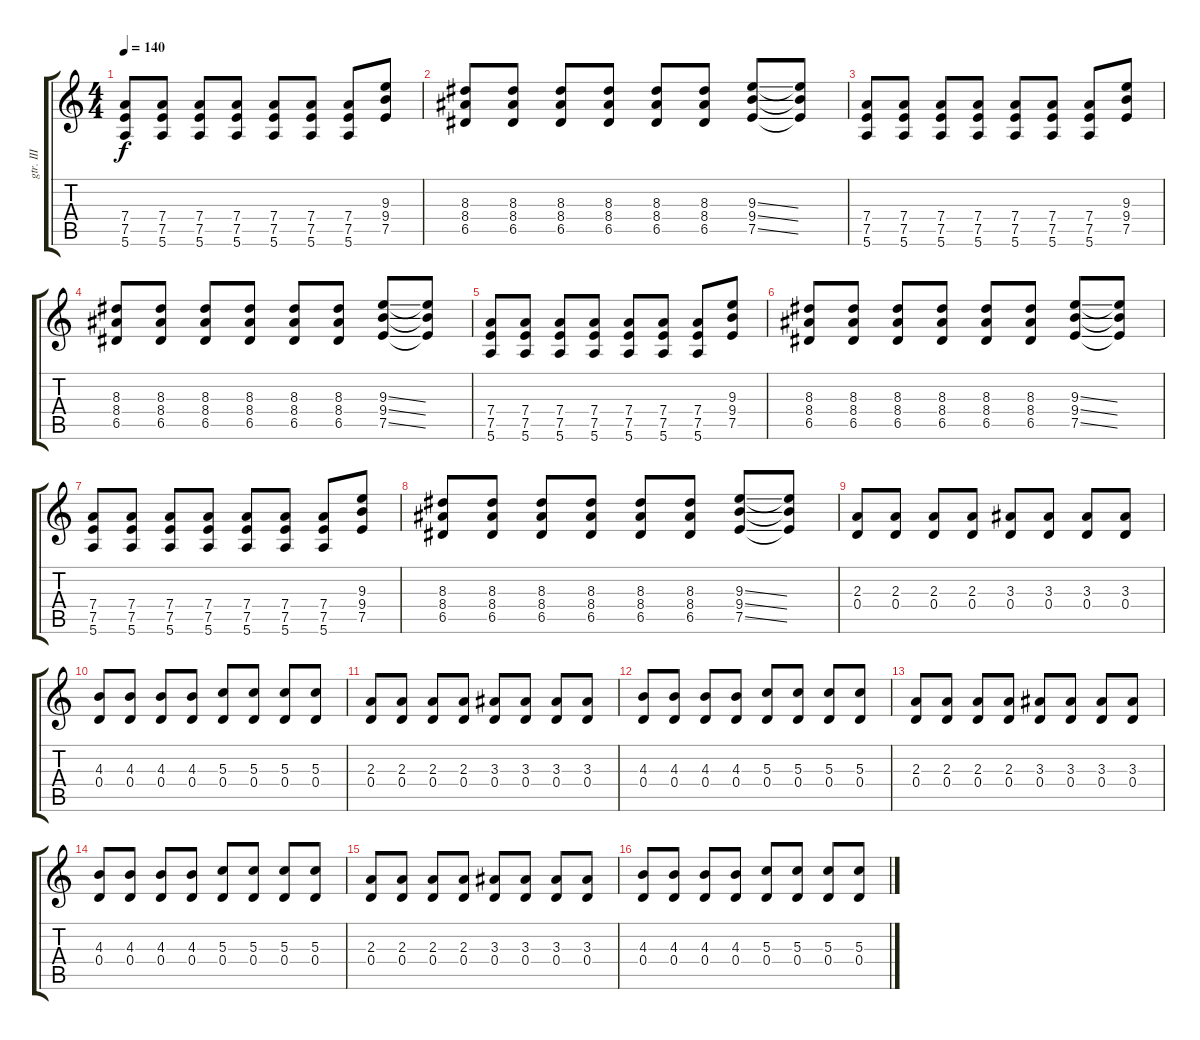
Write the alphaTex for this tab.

\track ("gtr. III" "gtr. III") {instrument acousticguitarsteel}
\staff {score tabs}
\tuning (E4 B3 G3 D3 A2 E2) {hide}
\ts (4 4)
\tempo 140
\clef g2
\ks c
(7.4 7.5 5.6).8{dy f} (7.4 7.5 5.6).8 (7.4 7.5 5.6).8 (7.4 7.5 5.6).8 (7.4 7.5 5.6).8 (7.4 7.5 5.6).8 (7.4 7.5 5.6).8 (9.3 9.4 7.5).8 |
(8.3 8.4 6.5).8 (8.3 8.4 6.5).8 (8.3 8.4 6.5).8 (8.3 8.4 6.5).8 (8.3 8.4 6.5).8 (8.3 8.4 6.5).8 (9.3{ss} 9.4{ss} 7.5{ss}).8 (9.3{t} 9.4{t} 7.5{t}).8 |
(7.4 7.5 5.6).8 (7.4 7.5 5.6).8 (7.4 7.5 5.6).8 (7.4 7.5 5.6).8 (7.4 7.5 5.6).8 (7.4 7.5 5.6).8 (7.4 7.5 5.6).8 (9.3 9.4 7.5).8 |
(8.3 8.4 6.5).8 (8.3 8.4 6.5).8 (8.3 8.4 6.5).8 (8.3 8.4 6.5).8 (8.3 8.4 6.5).8 (8.3 8.4 6.5).8 (9.3{ss} 9.4{ss} 7.5{ss}).8 (9.3{t} 9.4{t} 7.5{t}).8 |
(7.4 7.5 5.6).8 (7.4 7.5 5.6).8 (7.4 7.5 5.6).8 (7.4 7.5 5.6).8 (7.4 7.5 5.6).8 (7.4 7.5 5.6).8 (7.4 7.5 5.6).8 (9.3 9.4 7.5).8 |
(8.3 8.4 6.5).8 (8.3 8.4 6.5).8 (8.3 8.4 6.5).8 (8.3 8.4 6.5).8 (8.3 8.4 6.5).8 (8.3 8.4 6.5).8 (9.3{ss} 9.4{ss} 7.5{ss}).8 (9.3{t} 9.4{t} 7.5{t}).8 |
(7.4 7.5 5.6).8 (7.4 7.5 5.6).8 (7.4 7.5 5.6).8 (7.4 7.5 5.6).8 (7.4 7.5 5.6).8 (7.4 7.5 5.6).8 (7.4 7.5 5.6).8 (9.3 9.4 7.5).8 |
(8.3 8.4 6.5).8 (8.3 8.4 6.5).8 (8.3 8.4 6.5).8 (8.3 8.4 6.5).8 (8.3 8.4 6.5).8 (8.3 8.4 6.5).8 (9.3{ss} 9.4{ss} 7.5{ss}).8 (9.3{t} 9.4{t} 7.5{t}).8 |
(2.3 0.4).8 (2.3 0.4).8 (2.3 0.4).8 (2.3 0.4).8 (3.3 0.4).8 (3.3 0.4).8 (3.3 0.4).8 (3.3 0.4).8 |
(4.3 0.4).8 (4.3 0.4).8 (4.3 0.4).8 (4.3 0.4).8 (5.3 0.4).8 (5.3 0.4).8 (5.3 0.4).8 (5.3 0.4).8 |
(2.3 0.4).8 (2.3 0.4).8 (2.3 0.4).8 (2.3 0.4).8 (3.3 0.4).8 (3.3 0.4).8 (3.3 0.4).8 (3.3 0.4).8 |
(4.3 0.4).8 (4.3 0.4).8 (4.3 0.4).8 (4.3 0.4).8 (5.3 0.4).8 (5.3 0.4).8 (5.3 0.4).8 (5.3 0.4).8 |
(2.3 0.4).8 (2.3 0.4).8 (2.3 0.4).8 (2.3 0.4).8 (3.3 0.4).8 (3.3 0.4).8 (3.3 0.4).8 (3.3 0.4).8 |
(4.3 0.4).8 (4.3 0.4).8 (4.3 0.4).8 (4.3 0.4).8 (5.3 0.4).8 (5.3 0.4).8 (5.3 0.4).8 (5.3 0.4).8 |
(2.3 0.4).8 (2.3 0.4).8 (2.3 0.4).8 (2.3 0.4).8 (3.3 0.4).8 (3.3 0.4).8 (3.3 0.4).8 (3.3 0.4).8 |
(4.3 0.4).8 (4.3 0.4).8 (4.3 0.4).8 (4.3 0.4).8 (5.3 0.4).8 (5.3 0.4).8 (5.3 0.4).8 (5.3 0.4).8
